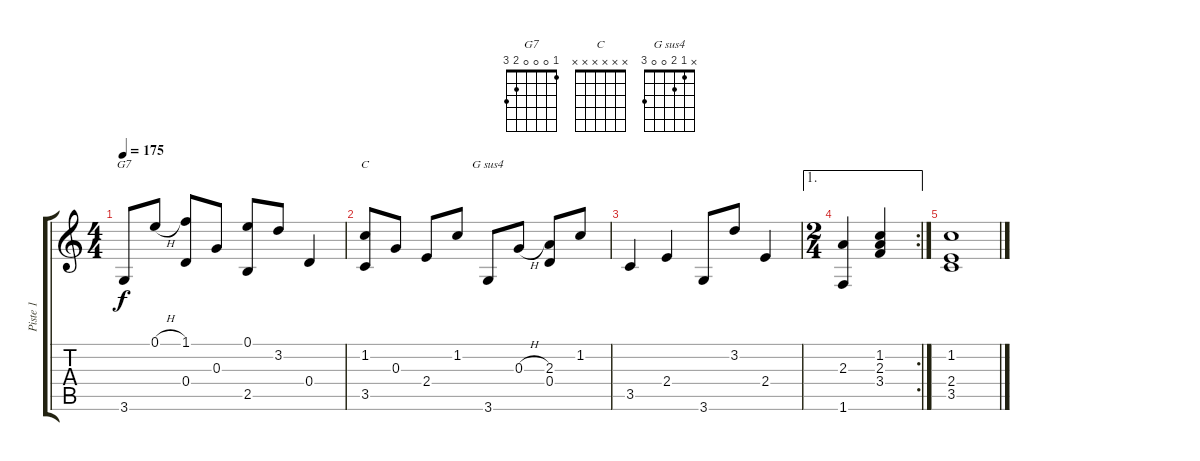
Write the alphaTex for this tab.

\track ("Piste 1" "Piste 1") {instrument acousticguitarnylon}
\staff {score tabs}
\tuning (E4 B3 G3 D3 A2 E2) {hide}
\chord ("G7" 1 0 0 0 2 3)
\chord ("C" x x x x x x)
\chord ("G sus4" x 1 2 0 0 3)
\ts (4 4)
\tempo 175
\clef g2
\ks c
3.6.8{ch "G7" dy f} 0.1{h}.8 (1.1 0.4).8 0.3.8 (0.1 2.5).8 3.2.8 0.4.4 |
(1.2 3.5).8{ch "C"} 0.3.8 2.4.8 1.2.8 3.6.8{ch "G sus4"} 0.3{h}.8 (2.3 0.4).8 1.2.8 |
3.5.4 2.4.4 3.6.8 3.2.8 2.4.4 |
\ae 1
\rc 2
\ts (2 4)
(2.3 1.6).4 (1.2 2.3 3.4).4 |
(1.2 2.4 3.5).1
